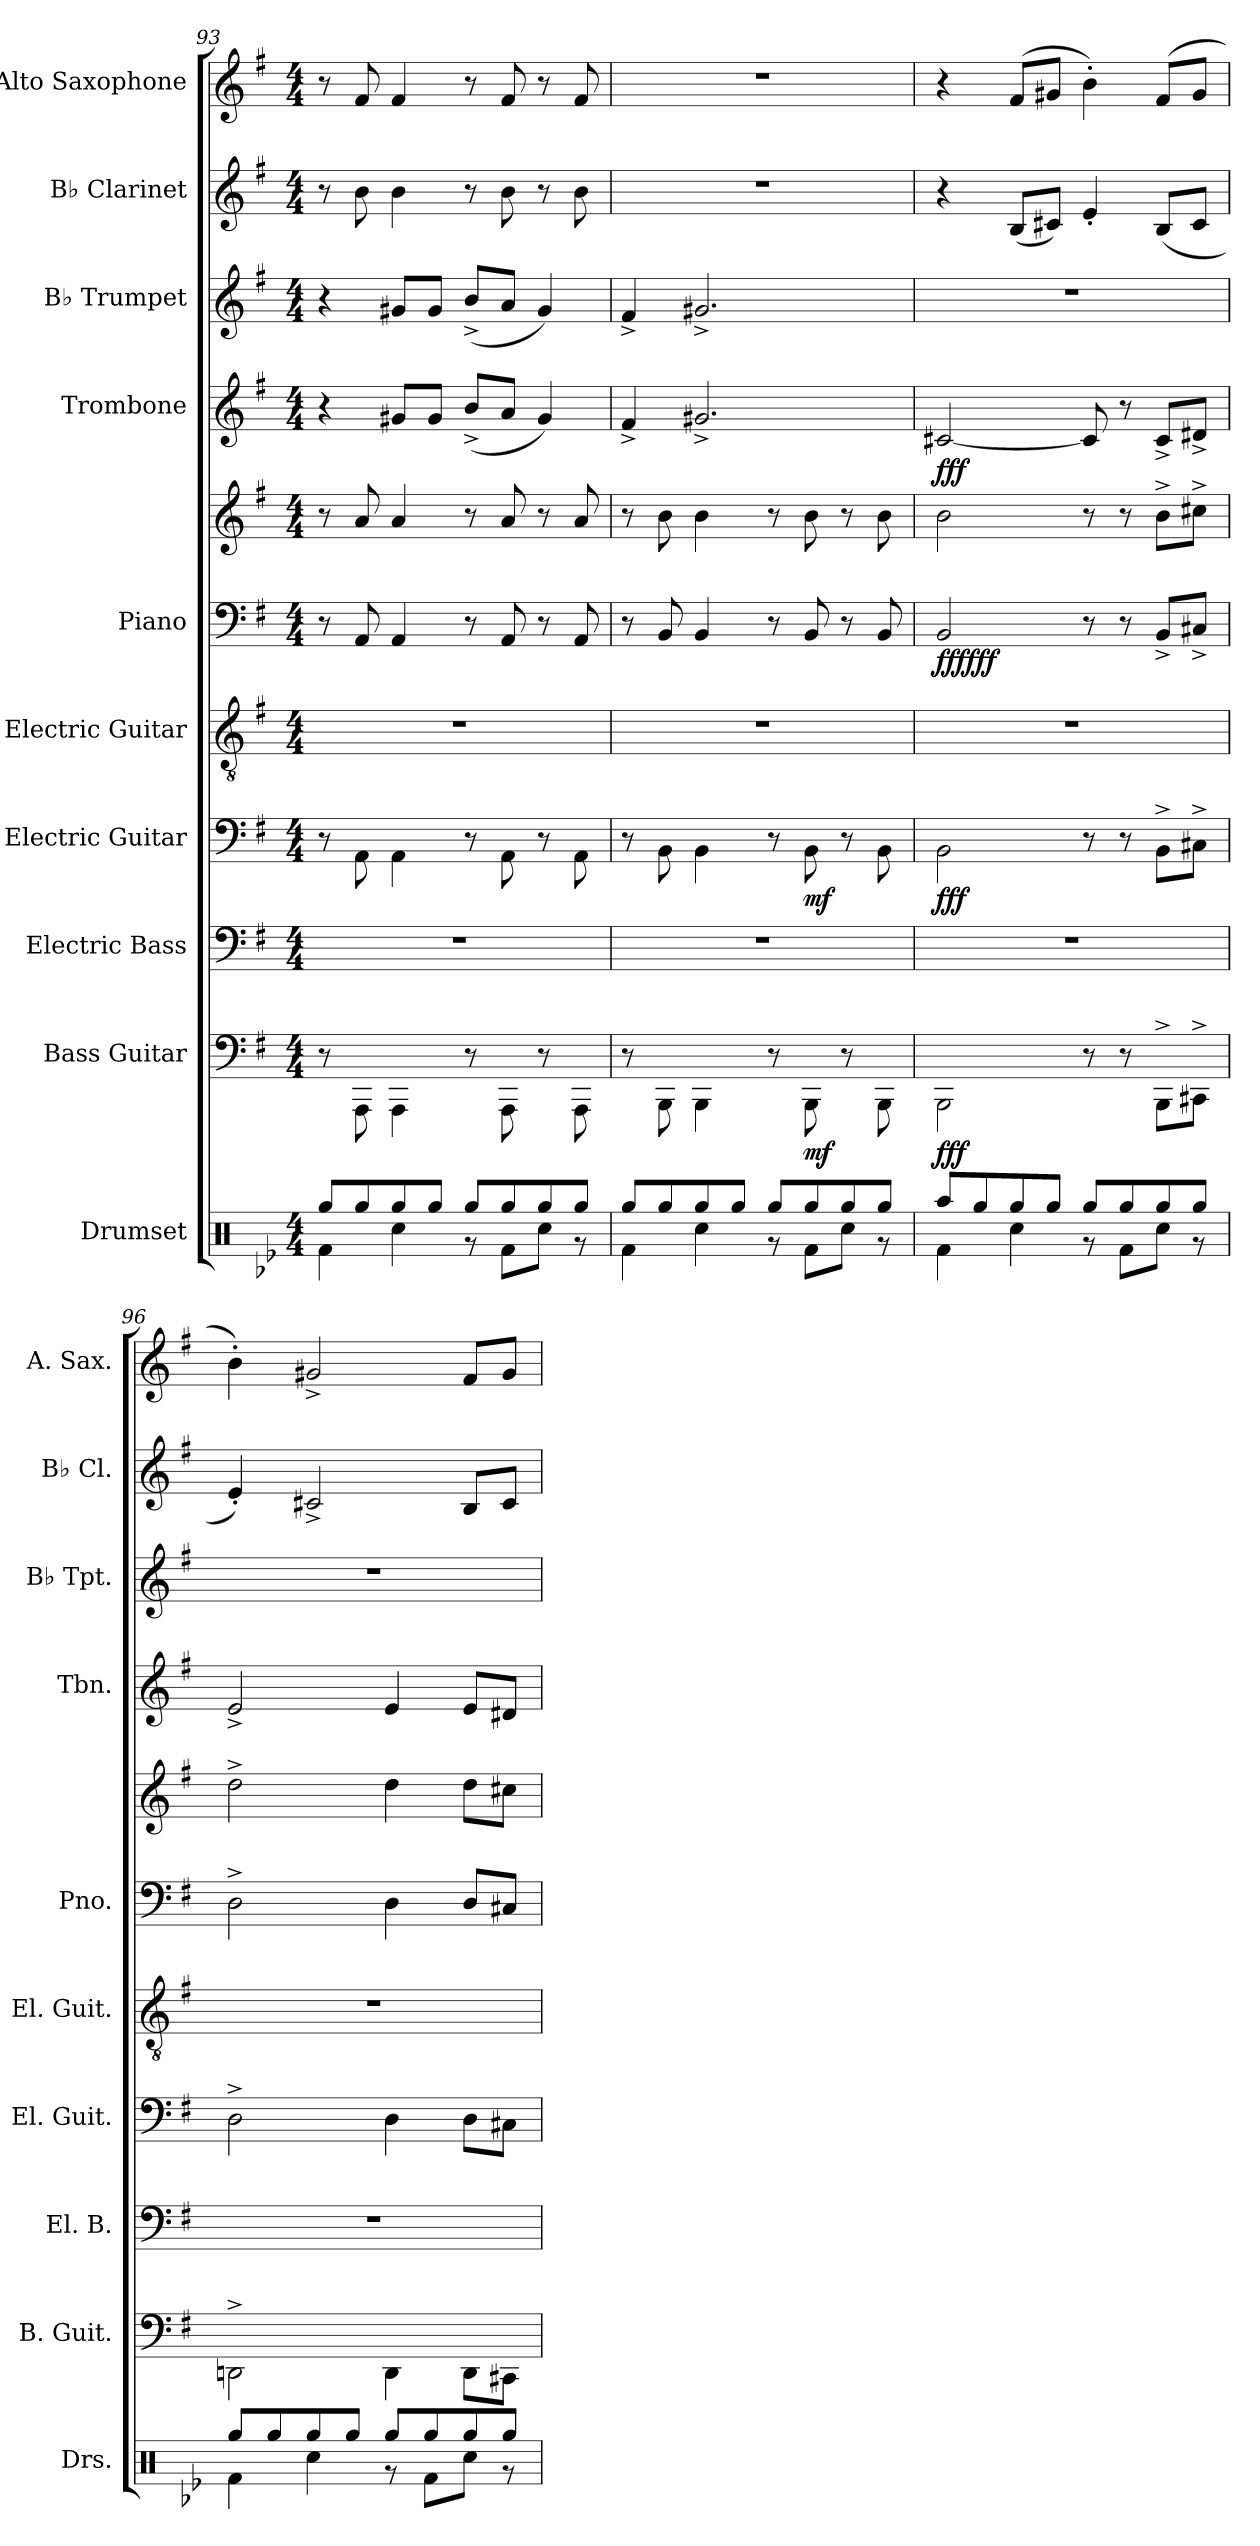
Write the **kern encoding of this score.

**kern	**kern	**dynam	**kern	**kern	**dynam	**kern	**kern	**kern	**dynam	**kern	**dynam	**kern	**kern	**kern
*part10	*part9	*part9	*part8	*part7	*part7	*part6	*part5	*part5	*part5	*part4	*part4	*part3	*part2	*part1
*staff11	*staff10	*staff10	*staff9	*staff8	*staff8	*staff7	*staff6	*staff5	*staff5/6	*staff4	*staff4	*staff3	*staff2	*staff1
*I"Drumset	*I"Bass Guitar	*	*I"Electric Bass	*I"Electric Guitar	*	*I"Electric Guitar	*I"Piano	*	*	*I"Trombone	*	*I"B♭ Trumpet	*I"B♭ Clarinet	*I"Alto Saxophone
*I'Drs.	*I'B. Guit.	*	*I'El. B.	*I'El. Guit.	*	*I'El. Guit.	*I'Pno.	*	*	*I'Tbn.	*	*I'B♭ Tpt.	*I'B♭ Cl.	*I'A. Sax.
*clefX	*	*	*clefF4	*	*	*clefGv2	*clefF4	*clefG2	*	*clefG2	*	*clefG2	*clefG2	*clefG2
*	*ITrd7c12	*	*ITrd7c12	*	*	*	*	*	*	*ITrd1c2	*	*ITrd1c2	*ITrd1c2	*ITrd5c9
*k[b-e-]	*k[f#]	*	*k[f#]	*k[f#]	*	*k[f#]	*k[f#]	*k[f#]	*	*k[b-]	*	*k[b-]	*k[b-]	*k[b-e-]
*M4/4	*M4/4	*	*M4/4	*M4/4	*	*M4/4	*M4/4	*M4/4	*	*M4/4	*	*M4/4	*M4/4	*M4/4
=93	=93	=93	=93	=93	=93	=93	=93	=93	=93	=93	=93	=93	=93	=93
*^	*	*	*	*	*	*	*	*	*	*	*	*	*	*
8Rgg/L	4Rf\	8r	.	1r	8r	.	1r	8r	8r	.	4r	.	4r	8r	8r
8Rgg/	.	8AAAA\	.	.	8AA\	.	.	8AA/	8a/	.	.	.	.	8a\	8A/
8Rgg/	4Rcc\	4AAAA\	.	.	4AA\	.	.	4AA/	4a/	.	8f#X/L	.	8f#X/L	4a\	4A/
8Rgg/J	.	.	.	.	.	.	.	.	.	.	8f#/J	.	8f#/J	.	.
8Rgg/L	8r	8r	.	.	8r	.	.	8r	8r	.	(<8a^/L	.	(<8a^/L	8r	8r
8Rgg/	8Rf\L	8AAAA\	.	.	8AA\	.	.	8AA/	8a/	.	8g/J	.	8g/J	8a\	8A/
8Rgg/	8Rcc\J	8r	.	.	8r	.	.	8r	8r	.	4f#/)	.	4f#/)	8r	8r
8Rgg/J	8r	8AAAA\	.	.	8AA\	.	.	8AA/	8a/	.	.	.	.	8a\	8A/
!!LO:PB:g=z
=94	=94	=94	=94	=94	=94	=94	=94	=94	=94	=94	=94	=94	=94	=94	=94
8Rgg/L	4Rf\	8r	.	1r	8r	.	1r	8r	8r	.	4e^/	.	4e^/	1r	1r
8Rgg/	.	8BBBB\	.	.	8BB\	.	.	8BB/	8b\	.	.	.	.	.	.
8Rgg/	4Rcc\	4BBBB\	.	.	4BB\	.	.	4BB/	4b\	.	2.f#X^/	.	2.f#X^/	.	.
8Rgg/J	.	.	.	.	.	.	.	.	.	.	.	.	.	.	.
8Rgg/L	8r	8r	.	.	8r	.	.	8r	8r	.	.	.	.	.	.
!	!	!	!LO:DY:b	!	!	!LO:DY:b	!	!	!	!LO:DY:b=2	!	!	!	!	!
!	!	!	!	!	!	!	!	!	!	!LO:DY:n=1:b	!	!	!	!	!
8Rgg/	8Rf\L	8BBBB\	mf	.	8BB\	mf	.	8BB/	8b\	mf mf	.	.	.	.	.
8Rgg/	8Rcc\J	8r	.	.	8r	.	.	8r	8r	.	.	.	.	.	.
8Rgg/J	8r	8BBBB\	.	.	8BB\	.	.	8BB/	8b\	.	.	.	.	.	.
=95	=95	=95	=95	=95	=95	=95	=95	=95	=95	=95	=95	=95	=95	=95	=95
!	!	!	!LO:DY:b	!	!	!LO:DY:b	!	!	!	!LO:DY:b=2	!	!	!	!	!
!	!	!	!	!	!	!	!	!	!	!LO:DY:n=1:b	!	!LO:DY:b	!	!	!
8Raa/L	4Rf\	2BBBB\	fff	1r	2BB\	fff	1r	2BB/	2b\	fff fff	[2Bn/	fff	1r	4r	4r
8Rgg/	.	.	.	.	.	.	.	.	.	.	.	.	.	.	.
8Rgg/	4Rcc\	.	.	.	.	.	.	.	.	.	.	.	.	(<8A/L	(>8A/L
8Rgg/J	.	.	.	.	.	.	.	.	.	.	.	.	.	8Bn/J)	8Bn/J
8Rgg/L	8r	8r	.	.	8r	.	.	8r	8r	.	8B/]	.	.	4d'/	4d'\)
8Rgg/	8Rf\L	8r	.	.	8r	.	.	8r	8r	.	8r	.	.	.	.
8Rgg/	8Rcc\J	8BBBB^\L	.	.	8BB^\L	.	.	8BB^/L	8b^\L	.	8B^/L	.	.	(<8A/L	(<8A/L
8Rgg/J	8r	8CCC#^\J	.	.	8C#X^\J	.	.	8C#X^/J	8cc#X^\J	.	8c#X^/J	.	.	8B/J	8B/J
=96	=96	=96	=96	=96	=96	=96	=96	=96	=96	=96	=96	=96	=96	=96	=96
8Rgg/L	4Rf\	2DDDn^\	.	1r	2D^\	.	1r	2D^\	2dd^\	.	2d^/	.	1r	4d'/)	4d'\)
8Rgg/	.	.	.	.	.	.	.	.	.	.	.	.	.	.	.
8Rgg/	4Rcc\	.	.	.	.	.	.	.	.	.	.	.	.	2Bn^/	2Bn^/
8Rgg/J	.	.	.	.	.	.	.	.	.	.	.	.	.	.	.
8Rgg/L	8r	4DDD\	.	.	4D\	.	.	4D\	4dd\	.	4d/	.	.	.	.
8Rgg/	8Rf\L	.	.	.	.	.	.	.	.	.	.	.	.	.	.
8Rgg/	8Rcc\J	8DDD\L	.	.	8D\L	.	.	8D/L	8dd\L	.	8d/L	.	.	8A/L	8A/L
8Rgg/J	8r	8CCC#\J	.	.	8C#X\J	.	.	8C#X/J	8cc#X\J	.	8c#X/J	.	.	8B/J	8B/J
*v	*v	*	*	*	*	*	*	*	*	*	*	*	*	*	*
=	=	=	=	=	=	=	=	=	=	=	=	=	=	=
*-	*-	*-	*-	*-	*-	*-	*-	*-	*-	*-	*-	*-	*-	*-
